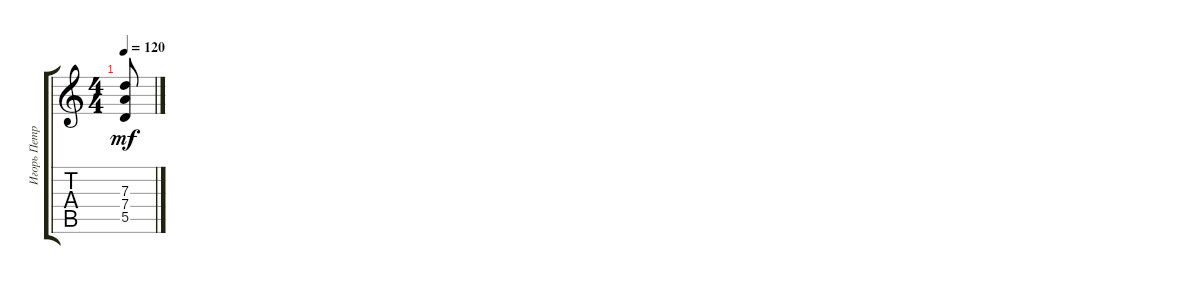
\track ("Игорь Петров (Clean)" "Игорь Петр") {instrument electricguitarclean}
\staff {score tabs}
\tuning (E4 B3 G3 D3 A2 E2) {hide}
\ts (4 4)
\tempo 120
\clef g2
\ks c
(7.3 7.4 5.5).8{dy mf}
